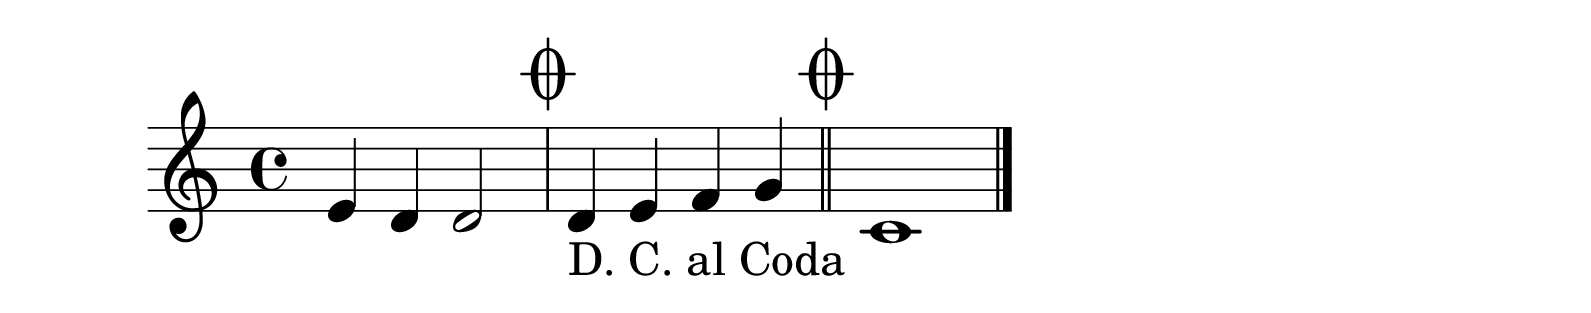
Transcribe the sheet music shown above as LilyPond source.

\version "2.20.0" 

\language "english" 

\header {
}


% \lotusRepeatABA { {A} B }
%		->
%		{A} B {A}
lotusRepeatABA = #(define-music-function (music)
	(ly:music?)
	"The placeholder function to represent a music repeat type AB -> ABA,
		e.g. Da Capo al Fine, Da Segno al Coda, etc.
	"
	music
)



#(set-global-staff-size 40) 

\paper {
	paper-width = 26.94\cm
	paper-height = 25.85\cm
	ragged-last = ##t
}


\score {
	\relative g' {
		\lotusRepeatABA {
			{e d d2 \mark \markup { \musicglyph #"scripts.coda"} } |
			d4 _\markup {D. C. al Coda} e f g \bar "||" |
		}
		\mark \markup{\musicglyph #"scripts.coda"} c,1 \bar "|."
	}
	
	\layout {
	}
	
	\midi {
	    \tempo 4 = 120
	}
	
}


